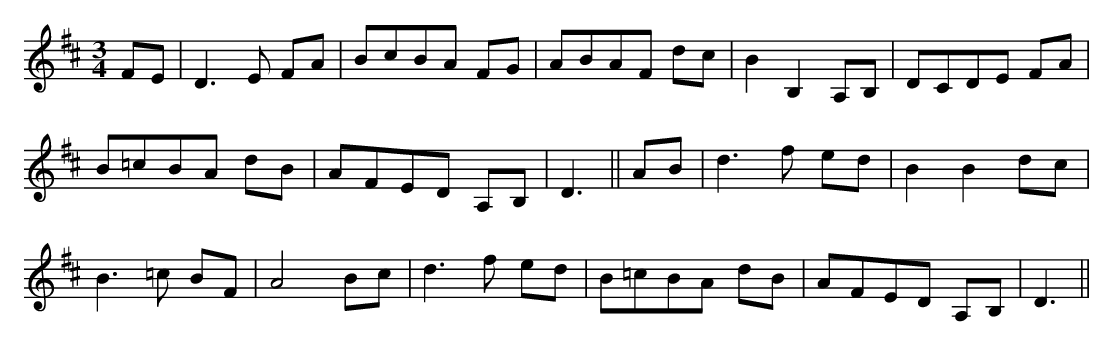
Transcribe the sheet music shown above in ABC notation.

X:1
M:3/4
K:D
FE|D3E FA|BcBA FG|ABAF dc|B2B,2A,B,|DCDE FA|
B=cBA dB|AFED A,B,|D3||AB|d3f ed|B2B2dc|
B3=c BF|A4Bc|d3f ed|B=cBA dB|AFED A,B,|D3||
